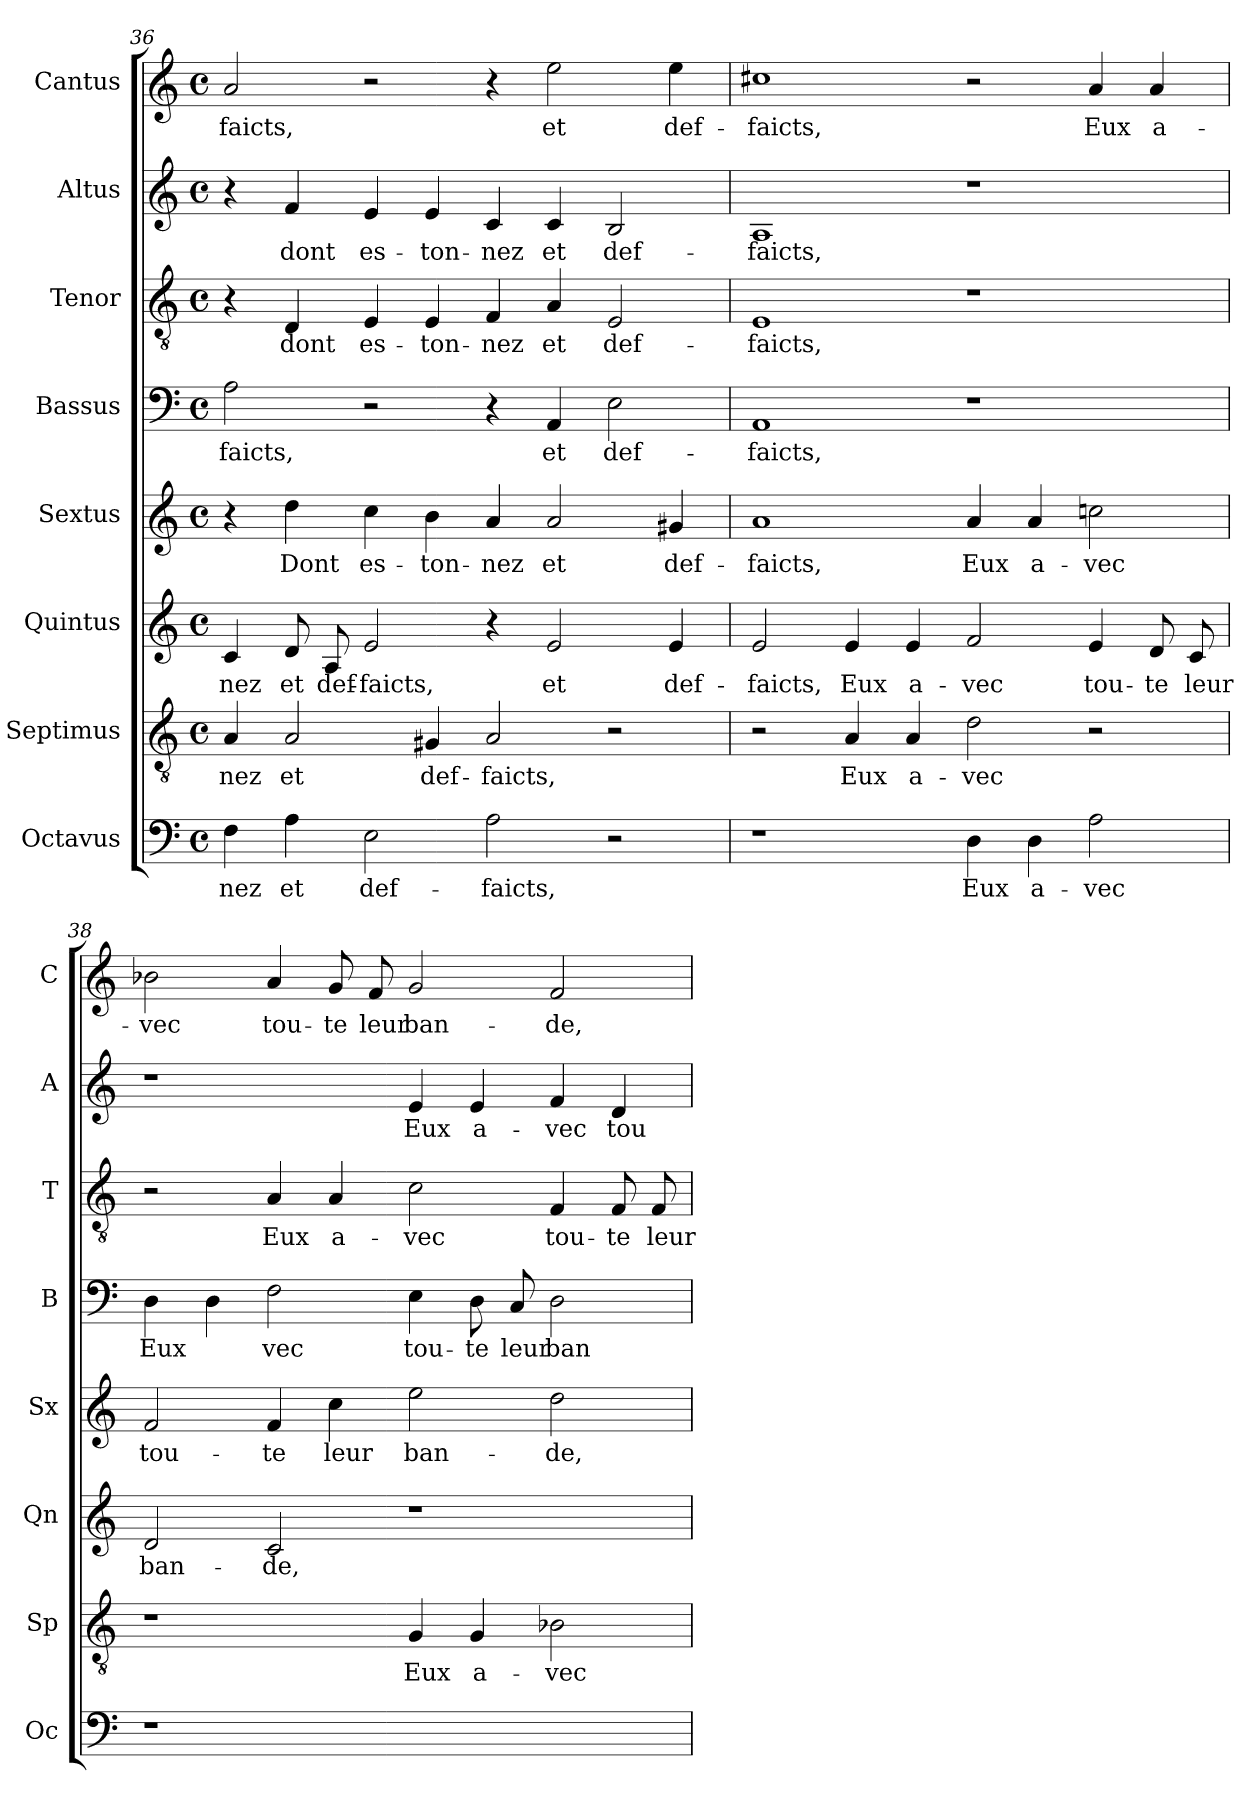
**kern	**text	**kern	**text	**kern	**text	**kern	**text	**kern	**text	**kern	**text	**kern	**text	**kern	**text
*part8	*part8	*part7	*part7	*part6	*part6	*part5	*part5	*part4	*part4	*part3	*part3	*part2	*part2	*part1	*part1
*staff8	*staff8	*staff7	*staff7	*staff6	*staff6	*staff5	*staff5	*staff4	*staff4	*staff3	*staff3	*staff2	*staff2	*staff1	*staff1
*I"Octavus	*	*I"Septimus	*	*I"Quintus	*	*I"Sextus	*	*I"Bassus	*	*I"Tenor	*	*I"Altus	*	*I"Cantus	*
*I'Oc	*	*I'Sp	*	*I'Qn	*	*I'Sx	*	*I'B	*	*I'T	*	*I'A	*	*I'C	*
*clefF4	*	*clefGv2	*	*clefG2	*	*clefG2	*	*clefF4	*	*clefGv2	*	*clefG2	*	*clefG2	*
*k[]	*	*k[]	*	*k[]	*	*k[]	*	*k[]	*	*k[]	*	*k[]	*	*k[]	*
*C:	*	*C:	*	*C:	*	*C:	*	*C:	*	*C:	*	*C:	*	*C:	*
*M4/4	*	*M4/4	*	*M4/4	*	*M4/4	*	*M4/4	*	*M4/4	*	*M4/4	*	*M4/4	*
*met(c)	*	*met(c)	*	*met(c)	*	*met(c)	*	*met(c)	*	*met(c)	*	*met(c)	*	*met(c)	*
=36	=36	=36	=36	=36	=36	=36	=36	=36	=36	=36	=36	=36	=36	=36	=36
!	!LO:LY:b	!	!LO:LY:b	!	!LO:LY:b	!	!	!	!LO:LY:b	!	!	!	!	!	!LO:LY:b
4F\	-nez	4A/	-nez	4c/	-nez	4r	.	2A\	-faicts,	4r	.	4r	.	2a/	-faicts,
!	!LO:LY:b	!	!LO:LY:b	!	!LO:LY:b	!	!LO:LY:b	!	!	!	!LO:LY:b	!	!LO:LY:b	!	!
4A\	et	2A/	et	8d/	et	4dd\	Dont	.	.	4D/	dont	4f/	dont	.	.
!	!	!	!	!	!LO:LY:b	!	!	!	!	!	!	!	!	!	!
.	.	.	.	8A/	def-	.	.	.	.	.	.	.	.	.	.
!	!LO:LY:b	!	!	!	!LO:LY:b	!	!LO:LY:b	!	!	!	!LO:LY:b	!	!LO:LY:b	!	!
2E\	def-	.	.	2e/	-faicts,	4cc\	es-	2r	.	4E/	es-	4e/	es-	2r	.
!	!	!	!LO:LY:b	!	!	!	!LO:LY:b	!	!	!	!LO:LY:b	!	!LO:LY:b	!	!
.	.	4G#X/	def-	.	.	4b\	-ton-	.	.	4E/	-ton-	4e/	-ton-	.	.
!	!LO:LY:b	!	!LO:LY:b	!	!	!	!LO:LY:b	!	!	!	!LO:LY:b	!	!LO:LY:b	!	!
2A\	-faicts,	2A/	-faicts,	4r	.	4a/	-nez	4r	.	4F/	-nez	4c/	-nez	4r	.
!	!	!	!	!	!LO:LY:b	!	!LO:LY:b	!	!LO:LY:b	!	!LO:LY:b	!	!LO:LY:b	!	!LO:LY:b
.	.	.	.	2e/	et	2a/	et	4AA/	et	4A/	et	4c/	et	2ee\	et
!	!	!	!	!	!	!	!	!	!LO:LY:b	!	!LO:LY:b	!	!LO:LY:b	!	!
2r	.	2r	.	.	.	.	.	2E\	def-	2E/	def-	2B/	def-	.	.
!	!	!	!	!	!LO:LY:b	!	!LO:LY:b	!	!	!	!	!	!	!	!LO:LY:b
.	.	.	.	4e/	def-	4g#X/	def-	.	.	.	.	.	.	4ee\	def-
!!LO:LB:g=z
=37	=37	=37	=37	=37	=37	=37	=37	=37	=37	=37	=37	=37	=37	=37	=37
!	!	!	!	!	!LO:LY:b	!	!LO:LY:b	!	!LO:LY:b	!	!LO:LY:b	!	!LO:LY:b	!	!LO:LY:b
1r	.	2r	.	2e/	-faicts,	1a	-faicts,	1AA	-faicts,	1E	-faicts,	1A	-faicts,	1cc#X	-faicts,
!	!	!	!LO:LY:b	!	!LO:LY:b	!	!	!	!	!	!	!	!	!	!
.	.	4A/	Eux	4e/	Eux	.	.	.	.	.	.	.	.	.	.
!	!	!	!LO:LY:b	!	!LO:LY:b	!	!	!	!	!	!	!	!	!	!
.	.	4A/	a-	4e/	a-	.	.	.	.	.	.	.	.	.	.
!	!LO:LY:b	!	!LO:LY:b	!	!LO:LY:b	!	!LO:LY:b	!	!	!	!	!	!	!	!
4D\	Eux	2d\	-vec	2f/	-vec	4a/	Eux	1r	.	1r	.	1r	.	2r	.
!	!LO:LY:b	!	!	!	!	!	!LO:LY:b	!	!	!	!	!	!	!	!
4D\	a-	.	.	.	.	4a/	a-	.	.	.	.	.	.	.	.
!	!LO:LY:b	!	!	!	!LO:LY:b	!	!LO:LY:b	!	!	!	!	!	!	!	!LO:LY:b
2A\	-vec	2r	.	4e/	tou-	2ccni\	-vec	.	.	.	.	.	.	4a/	Eux
!	!	!	!	!	!LO:LY:b	!	!	!	!	!	!	!	!	!	!LO:LY:b
.	.	.	.	8d/	-te	.	.	.	.	.	.	.	.	4a/	a-
!	!	!	!	!	!LO:LY:b	!	!	!	!	!	!	!	!	!	!
.	.	.	.	8c/	leur	.	.	.	.	.	.	.	.	.	.
=38	=38	=38	=38	=38	=38	=38	=38	=38	=38	=38	=38	=38	=38	=38	=38
!	!	!	!	!	!LO:LY:b	!	!LO:LY:b	!	!LO:LY:b	!	!	!	!	!	!LO:LY:b
1r	.	1r	.	2d/	ban-	2f/	tou-	4D\	Eux	2r	.	1r	.	2b-X\	-vec
.	.	.	.	.	.	.	.	4D\	.	.	.	.	.	.	.
!	!	!	!	!	!LO:LY:b	!	!LO:LY:b	!	!LO:LY:b	!	!LO:LY:b	!	!	!	!LO:LY:b
.	.	.	.	2c/	-de,	4f/	-te	2F\	-vec	4A/	Eux	.	.	4a/	tou-
!	!	!	!	!	!	!	!LO:LY:b	!	!	!	!LO:LY:b	!	!	!	!LO:LY:b
.	.	.	.	.	.	4cc\	leur	.	.	4A/	a-	.	.	8g/	-te
!	!	!	!	!	!	!	!	!	!	!	!	!	!	!	!LO:LY:b
.	.	.	.	.	.	.	.	.	.	.	.	.	.	8f/	leur
!	!	!	!LO:LY:b	!	!	!	!LO:LY:b	!	!LO:LY:b	!	!LO:LY:b	!	!LO:LY:b	!	!LO:LY:b
1ryy	.	4G/	Eux	1r	.	2ee\	ban-	4E\	tou-	2c\	-vec	4e/	Eux	2g/	ban-
!	!	!	!LO:LY:b	!	!	!	!	!	!LO:LY:b	!	!	!	!LO:LY:b	!	!
.	.	4G/	a-	.	.	.	.	8D\	-te	.	.	4e/	a-	.	.
!	!	!	!	!	!	!	!	!	!LO:LY:b	!	!	!	!	!	!
.	.	.	.	.	.	.	.	8C/	leur	.	.	.	.	.	.
!	!	!	!LO:LY:b	!	!	!	!LO:LY:b	!	!LO:LY:b	!	!LO:LY:b	!	!LO:LY:b	!	!LO:LY:b
.	.	2B-X\	-vec	.	.	2dd\	-de,	2D\	ban-	4F/	tou-	4f/	-vec	2f/	-de,
!	!	!	!	!	!	!	!	!	!	!	!LO:LY:b	!	!LO:LY:b	!	!
.	.	.	.	.	.	.	.	.	.	8F/	-te	4d/	tou-	.	.
!	!	!	!	!	!	!	!	!	!	!	!LO:LY:b	!	!	!	!
.	.	.	.	.	.	.	.	.	.	8F/	leur	.	.	.	.
=	=	=	=	=	=	=	=	=	=	=	=	=	=	=	=
*-	*-	*-	*-	*-	*-	*-	*-	*-	*-	*-	*-	*-	*-	*-	*-
